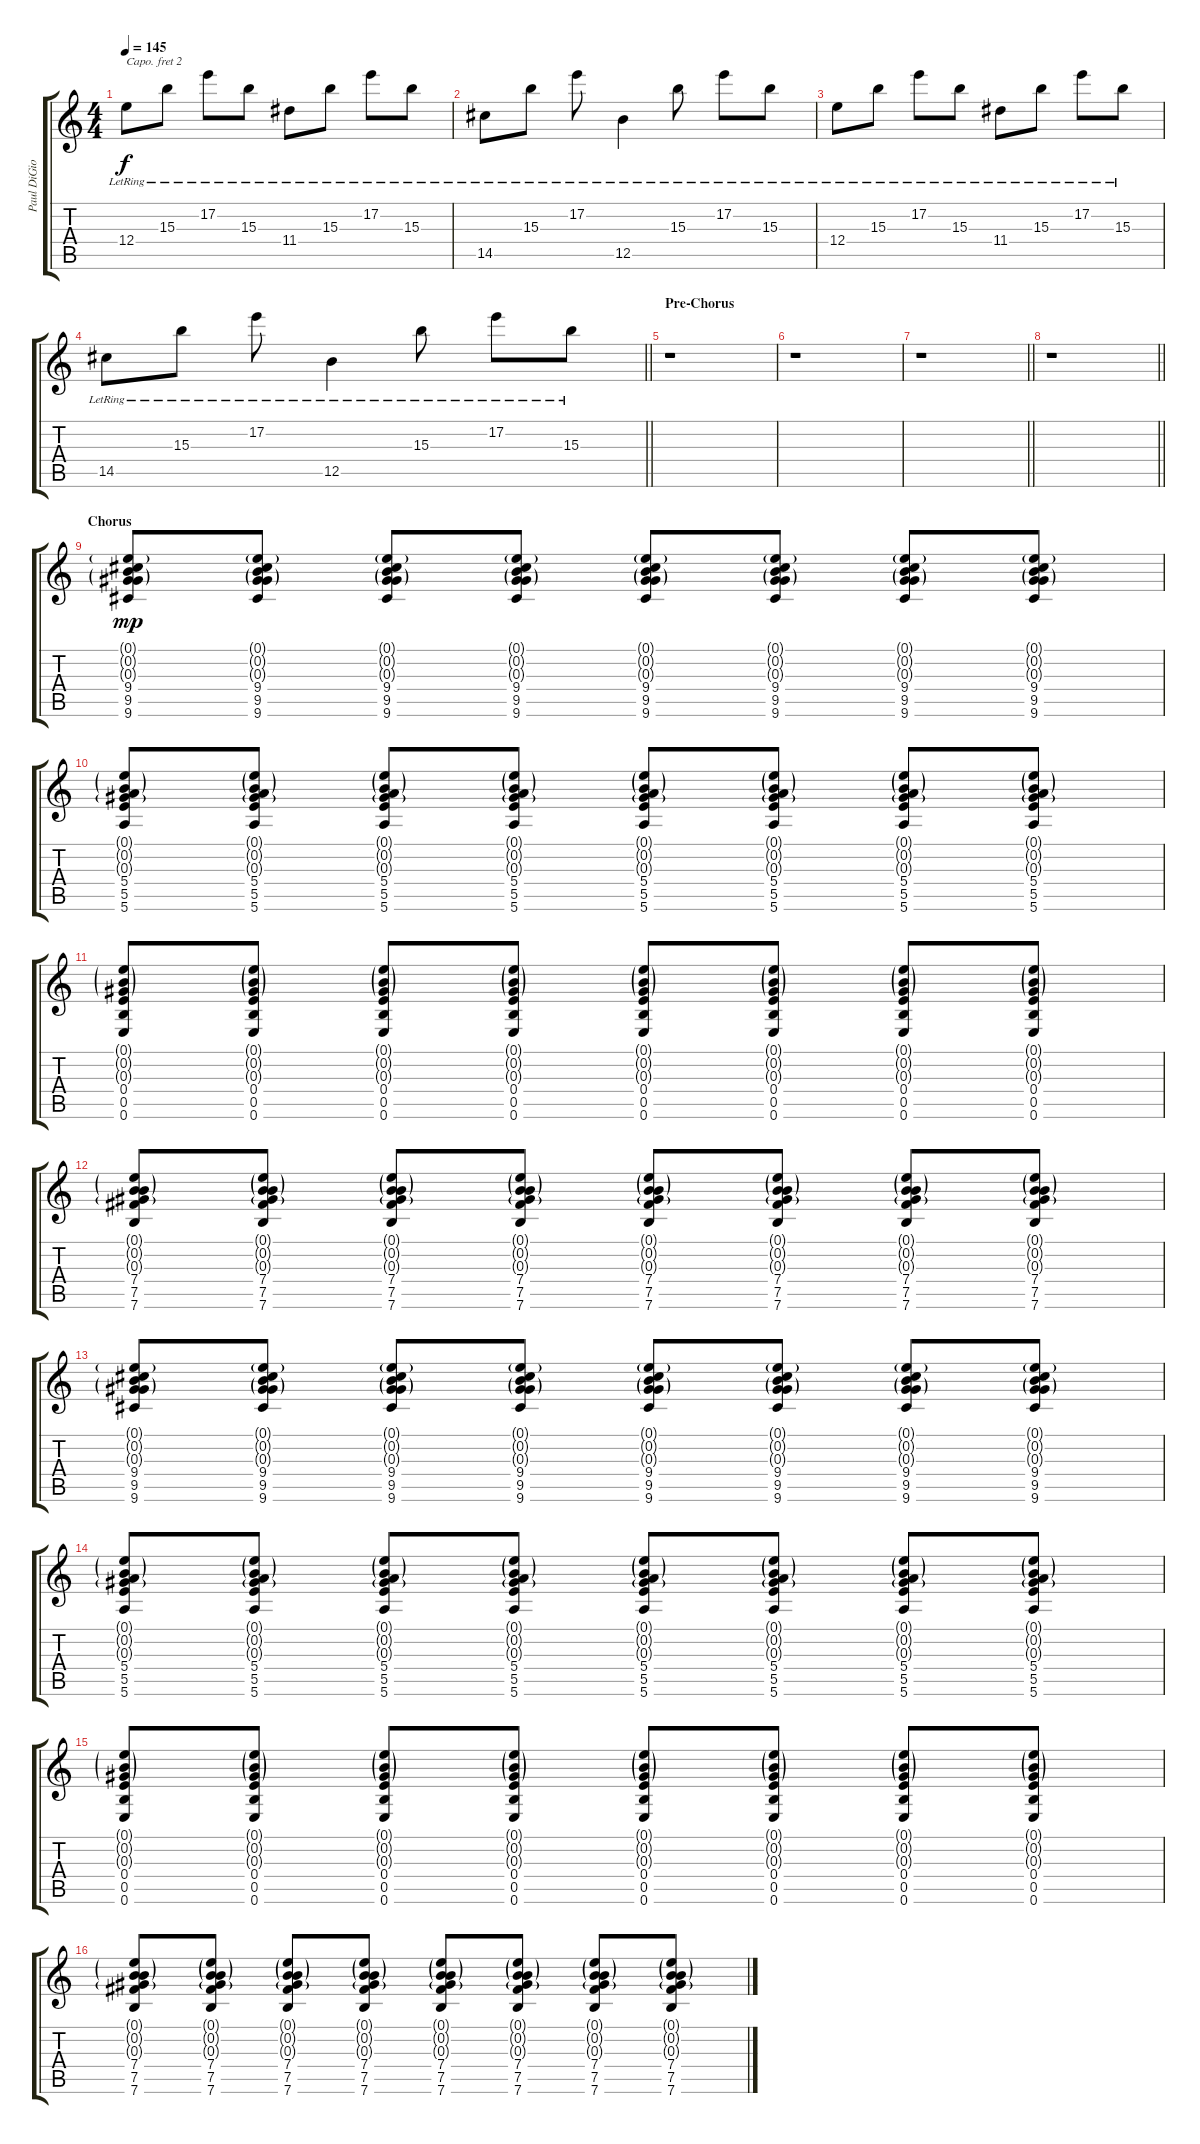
\track ("Paul DiGiovanni (Lead Guitar)" "Paul DiGio") {instrument overdrivenguitar}
\staff {score tabs}
\capo 2
\tuning (D4 A3 Gb3 D3 A2 D2) {hide}
\ts (4 4)
\tempo 145
\clef g2
\ks c
12.4{lr}.8{dy f} 15.3{lr}.8 17.2{lr}.8 15.3{lr}.8 11.4{lr}.8 15.3{lr}.8 17.2{lr}.8 15.3{lr}.8 |
14.5{lr}.8 15.3{lr}.8 17.2{lr}.8 12.5{lr}.4 15.3{lr}.8 17.2{lr}.8 15.3{lr}.8 |
12.4{lr}.8 15.3{lr}.8 17.2{lr}.8 15.3{lr}.8 11.4{lr}.8 15.3{lr}.8 17.2{lr}.8 15.3{lr}.8 |
\barLineRight lightlight
14.5{lr}.8 15.3{lr}.8 17.2{lr}.8 12.5{lr}.4 15.3{lr}.8 17.2{lr}.8 15.3{lr}.8 |
\section ("" "Pre-Chorus")
r.1 |
r.1 |
\barLineRight lightlight
r.1 |
\section ("" "")
\barLineRight lightlight
r.1 |
\section ("" "Chorus")
(0.1{g} 0.2{g} 0.3{g} 9.4 9.5 9.6).8{dy mp instrument overdrivenguitar} (0.1{g} 0.2{g} 0.3{g} 9.4 9.5 9.6).8 (0.1{g} 0.2{g} 0.3{g} 9.4 9.5 9.6).8 (0.1{g} 0.2{g} 0.3{g} 9.4 9.5 9.6).8 (0.1{g} 0.2{g} 0.3{g} 9.4 9.5 9.6).8 (0.1{g} 0.2{g} 0.3{g} 9.4 9.5 9.6).8 (0.1{g} 0.2{g} 0.3{g} 9.4 9.5 9.6).8 (0.1{g} 0.2{g} 0.3{g} 9.4 9.5 9.6).8 |
(0.1{g} 0.2{g} 0.3{g} 5.4 5.5 5.6).8 (0.1{g} 0.2{g} 0.3{g} 5.4 5.5 5.6).8 (0.1{g} 0.2{g} 0.3{g} 5.4 5.5 5.6).8 (0.1{g} 0.2{g} 0.3{g} 5.4 5.5 5.6).8 (0.1{g} 0.2{g} 0.3{g} 5.4 5.5 5.6).8 (0.1{g} 0.2{g} 0.3{g} 5.4 5.5 5.6).8 (0.1{g} 0.2{g} 0.3{g} 5.4 5.5 5.6).8 (0.1{g} 0.2{g} 0.3{g} 5.4 5.5 5.6).8 |
(0.1{g} 0.2{g} 0.3{g} 0.4 0.5 0.6).8 (0.1{g} 0.2{g} 0.3{g} 0.4 0.5 0.6).8 (0.1{g} 0.2{g} 0.3{g} 0.4 0.5 0.6).8 (0.1{g} 0.2{g} 0.3{g} 0.4 0.5 0.6).8 (0.1{g} 0.2{g} 0.3{g} 0.4 0.5 0.6).8 (0.1{g} 0.2{g} 0.3{g} 0.4 0.5 0.6).8 (0.1{g} 0.2{g} 0.3{g} 0.4 0.5 0.6).8 (0.1{g} 0.2{g} 0.3{g} 0.4 0.5 0.6).8 |
(0.1{g} 0.2{g} 0.3{g} 7.4 7.5 7.6).8 (0.1{g} 0.2{g} 0.3{g} 7.4 7.5 7.6).8 (0.1{g} 0.2{g} 0.3{g} 7.4 7.5 7.6).8 (0.1{g} 0.2{g} 0.3{g} 7.4 7.5 7.6).8 (0.1{g} 0.2{g} 0.3{g} 7.4 7.5 7.6).8 (0.1{g} 0.2{g} 0.3{g} 7.4 7.5 7.6).8 (0.1{g} 0.2{g} 0.3{g} 7.4 7.5 7.6).8 (0.1{g} 0.2{g} 0.3{g} 7.4 7.5 7.6).8 |
(0.1{g} 0.2{g} 0.3{g} 9.4 9.5 9.6).8{instrument overdrivenguitar} (0.1{g} 0.2{g} 0.3{g} 9.4 9.5 9.6).8 (0.1{g} 0.2{g} 0.3{g} 9.4 9.5 9.6).8 (0.1{g} 0.2{g} 0.3{g} 9.4 9.5 9.6).8 (0.1{g} 0.2{g} 0.3{g} 9.4 9.5 9.6).8 (0.1{g} 0.2{g} 0.3{g} 9.4 9.5 9.6).8 (0.1{g} 0.2{g} 0.3{g} 9.4 9.5 9.6).8 (0.1{g} 0.2{g} 0.3{g} 9.4 9.5 9.6).8 |
(0.1{g} 0.2{g} 0.3{g} 5.4 5.5 5.6).8 (0.1{g} 0.2{g} 0.3{g} 5.4 5.5 5.6).8 (0.1{g} 0.2{g} 0.3{g} 5.4 5.5 5.6).8 (0.1{g} 0.2{g} 0.3{g} 5.4 5.5 5.6).8 (0.1{g} 0.2{g} 0.3{g} 5.4 5.5 5.6).8 (0.1{g} 0.2{g} 0.3{g} 5.4 5.5 5.6).8 (0.1{g} 0.2{g} 0.3{g} 5.4 5.5 5.6).8 (0.1{g} 0.2{g} 0.3{g} 5.4 5.5 5.6).8 |
(0.1{g} 0.2{g} 0.3{g} 0.4 0.5 0.6).8 (0.1{g} 0.2{g} 0.3{g} 0.4 0.5 0.6).8 (0.1{g} 0.2{g} 0.3{g} 0.4 0.5 0.6).8 (0.1{g} 0.2{g} 0.3{g} 0.4 0.5 0.6).8 (0.1{g} 0.2{g} 0.3{g} 0.4 0.5 0.6).8 (0.1{g} 0.2{g} 0.3{g} 0.4 0.5 0.6).8 (0.1{g} 0.2{g} 0.3{g} 0.4 0.5 0.6).8 (0.1{g} 0.2{g} 0.3{g} 0.4 0.5 0.6).8 |
(0.1{g} 0.2{g} 0.3{g} 7.4 7.5 7.6).8 (0.1{g} 0.2{g} 0.3{g} 7.4 7.5 7.6).8 (0.1{g} 0.2{g} 0.3{g} 7.4 7.5 7.6).8 (0.1{g} 0.2{g} 0.3{g} 7.4 7.5 7.6).8 (0.1{g} 0.2{g} 0.3{g} 7.4 7.5 7.6).8 (0.1{g} 0.2{g} 0.3{g} 7.4 7.5 7.6).8 (0.1{g} 0.2{g} 0.3{g} 7.4 7.5 7.6).8 (0.1{g} 0.2{g} 0.3{g} 7.4 7.5 7.6).8
